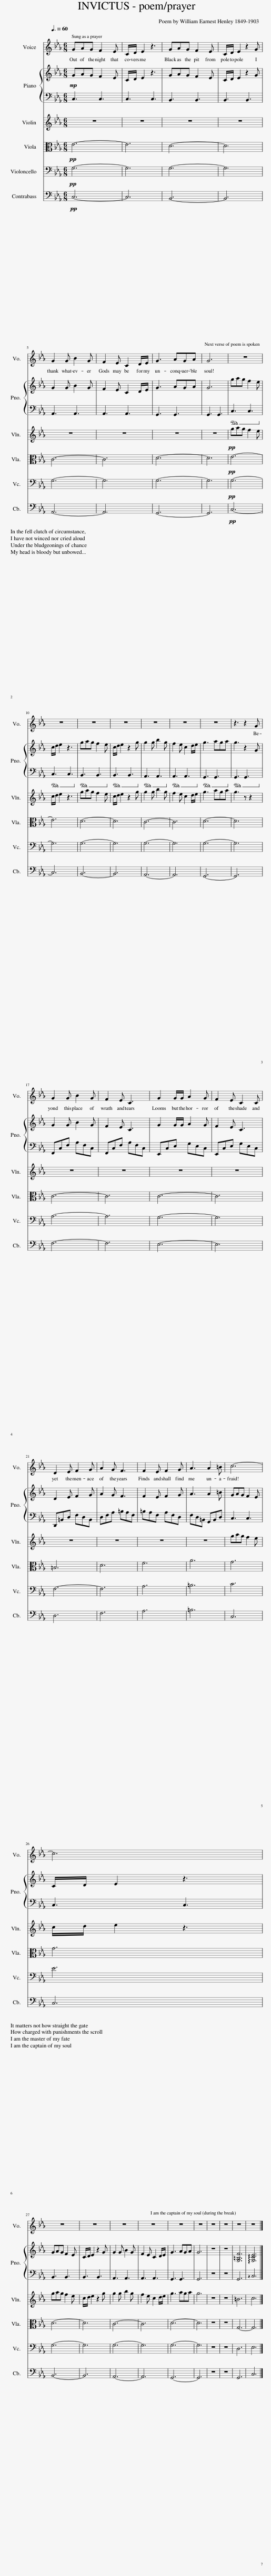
X:1
%%score 1 { 2 | 3 } 4 5 6 7
L:1/8
Q:3/8=60
M:6/8
I:linebreak $
K:Eb
V:1 treble
V:2 treble
V:3 bass
V:4 treble
V:5 alto
V:6 bass
V:7 bass transpose=-12
V:1
 GAG F2 E | C/D/ E2 z3 | GAG F2 E | C/D/ E2 z2 G |$ G2 G B2 G | %5
 F2 E C2 D/E/ | G3 AGA | G6 | z6 |$ z6 | %10
 z6 | z6 | z6 | z6 | z6 | %15
 z3 z2 G |$ G2 G B2 G | F2 E C3 | G2 G/G/ A2 G | F2 E C2 C |$ %20
 D2 E F2 G | A2 G F3 | F2 E F2 G | A3 A2 =B | c6- |$ %25
 c6 |$ z6 | z6 | z6 | z6 | %30
 z6 | z6 | z6 | z6 | z6 | %35
 z6 |] %36
V:2
!mp! GAG F2 E | C/D/ E2 z3 | GAG F2 E | C/D/ E2 z2 G |$ G2 G B2 G | %5
 F2 E C2 D/E/ | G3 AGA | G6 | gag f2 e |$ c/d/ e2 z3 | %10
 gag f2 e | c/d/ e2 z2 g | g2 g b2 g | f2 e c2 d/e/ | g3 aga | %15
 g3 z2 G |$ G2 G B2 G | F2 E C3 | G2 G/G/ A2 G | F2 E C3 |$ %20
 D2 E F2 G | A2 G F3 | F2 E F2 G | A3 A2 =B | GAG F2 E |$ %25
 C/D/ E2 z3 |$ GAG F2 E | C/D/ E2 z2 G | G2 G B2 G | F2 E C2 D/E/ | %30
 G3 AGA | G6 | z6 | z6 | [G,=B,F]6 | %35
 !arpeggio![G,CE]6 |] %36
V:3
 C,3 C,3 | C,3 C,3 | B,,3 B,,3 | B,,3 B,,3 |$ A,,3 A,,3 | %5
 A,,3 A,,3 | G,,3 G,,3 | G,,3 G,,3 |!ped! C,3 C,3!ped-up! |$!ped! C,3 C,3!ped-up! | %10
!ped! B,,3 B,,3!ped-up! |!ped! B,,3 B,,3!ped-up! |!ped! A,,3 A,,3!ped-up! |!ped! A,,3 A,,3!ped-up! |!ped! G,,3 G,,3!ped-up! | %15
!ped! G,,3 G,,3!ped-up! |$ F,,C,F, A,F,C, | F,,C,F, A,F,C, | E,,C,E, G,E,C, | E,,C,E, G,E,C, |$ %20
 D,,=B,,D, F,D,B,, | D,F,A, =B,A,F, | =B,A,F, A,F,D, | F,D,=B,, G,,B,,D, | C,3 C,3 |$ %25
 C,3 C,3 |$ B,,3 B,,3 | B,,3 B,,3 | A,,3 A,,3 | A,,3 A,,3 | %30
 G,,3 G,,3 | G,,6 | z6 | z6 | G,,6 | %35
 !arpeggio!C,6 |] %36
V:4
 z6 | z6 | z6 | z6 |$ z6 | %5
 z6 | z6 | z6 |!pp! gag f2 e |$ c/d/ e2 z3 | %10
 gag f2 e | c/d/ e2 z2 g | g2 g b2 g | f2 e c2 d/e/ | g3 aga | %15
 g3 z z2 |$ z6 | z6 | z6 | z6 |$ %20
 z6 | z6 | z6 | z6 | gag f2 e |$ %25
 c/d/ e2 z3 |$ gag f2 e | c/d/ e2 z2 g | g2 g b2 g | f2 e c2 d/e/ | %30
 g3 aga | g6 | z6 | z6 | =B6 | %35
 c6 |] %36
V:5
!pp! E6- | E6 | D6- | D6 |$ C6- | %5
 C6 | D6- | D6 |!pp! E6- |$ E6 | %10
 D6- | D6 | C6- | C6 | D6- | %15
 D6 |$ C6- | C6 | C6- | C6 |$ %20
 =B,6 | D6 | F6 | A6 | G6 |$ %25
 G6 |$ D6- | D6 | C6- | C6 | %30
 D6- | D6 | z6 | z6 | G,6- | %35
 G,6 |] %36
V:6
!pp! G,6- | G,6 | G,6- | G,6 |$ G,6- | %5
 G,6 | G,6- | G,6 |!pp! G,6- |$ G,6 | %10
 G,6- | G,6 | G,6- | G,6 | G,6- | %15
 G,6 |$ A,6- | A,6 | G,6- | G,6 |$ %20
 F,6- | F,6 | A,6 | =B,6 | C6 |$ %25
 E6 |$ G,6- | G,6 | G,6- | G,6 | %30
 G,6- | G,6 | z6 | z6 | D,6 | %35
 E,6 |] %36
V:7
!pp! C,6- | C,6 | B,,6- | B,,6 |$ A,,6- | %5
 A,,6 | G,,6- | G,,6 |!pp! C,6- |$ C,6 | %10
 B,,6- | B,,6 | A,,6- | A,,6 | G,,6- | %15
 G,,6 |$ F,6- | F,6 | E,6- | E,6 |$ %20
 D,6 | F,6 | A,6 | =B,6 | C,6 |$ %25
 C,6 |$ B,,6- | B,,6 | A,,6- | A,,6 | %30
 G,,6- | G,,6 | z6 | z6 | G,,6 | %35
 C,6 |] %36
